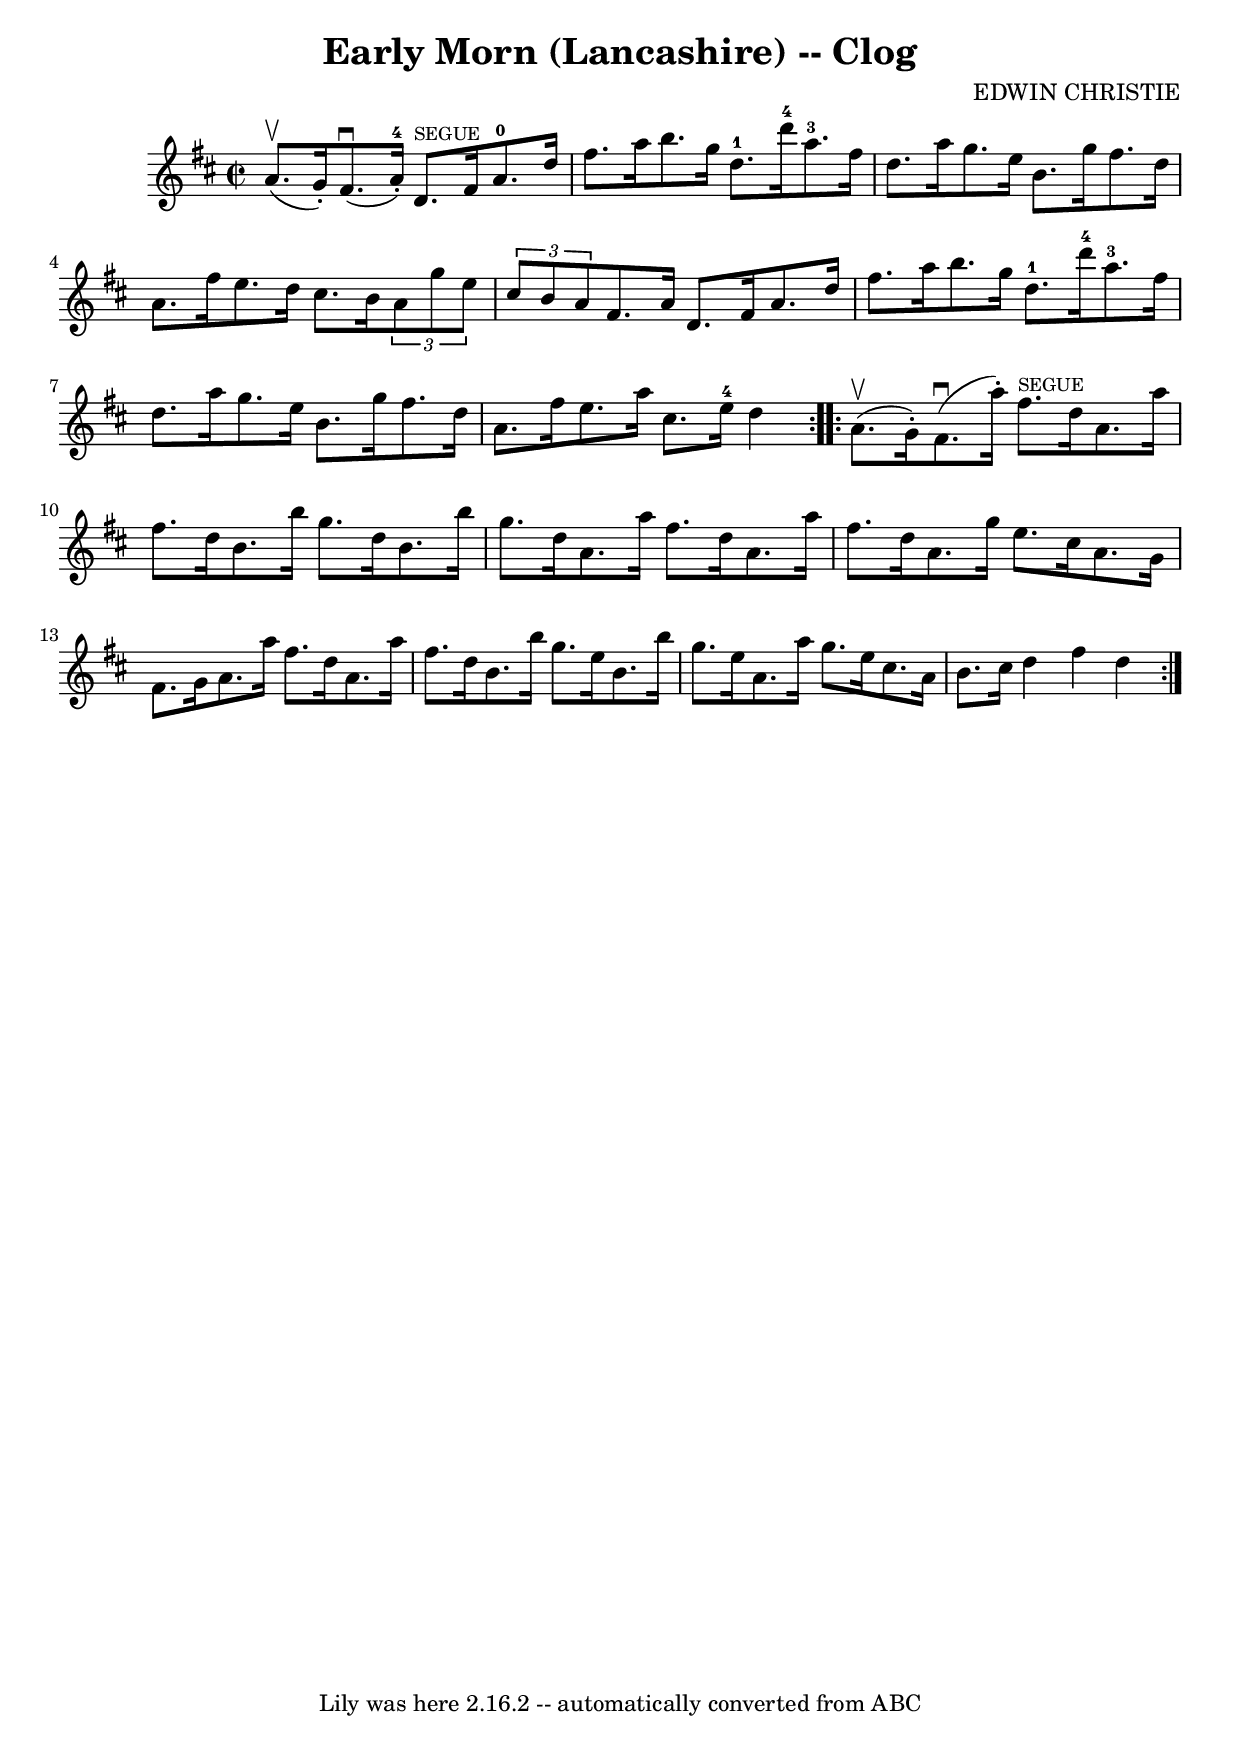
\version "2.16.2"
\include "Mammoth.ily"
\header {
  %% book = "Ryan's Mammoth Collection"
  composer = "EDWIN CHRISTIE"
  crossRefNumber = "1"
  footnotes = "\\\\159 945"
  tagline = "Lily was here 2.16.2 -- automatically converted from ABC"
  title = "Early Morn (Lancashire) -- Clog"

}
voicedefault =  {



  \repeat volta 2 {

    \override Staff.TimeSignature #'style = #'C
    \time 2/2 
    \key d \major a'8.^\upbow(g'16 -.) |
    fis'8. 
    ^\downbow(a'16-4-.) d'8.^\segue fis'16 a'8.-0 d''16    
    fis''8. a''16    |
    b''8. g''16 d''8.-1 d'''16-4     
    a''8.-3 fis''16 d''8. a''16    |
    g''8. e''16 b'8.   
    g''16 fis''8. d''16 a'8. fis''16    |
    e''8. d''16    
    cis''8. b'16    \times 2/3 { a'8 g''8 e''8  
			       }   \times 2/3 {   
				 cis''8 b'8 a'8  
			       }   |
    fis'8. a'16 d'8. fis'16 a'8. 
    d''16 fis''8. a''16    |
    b''8. g''16 d''8.-1   
    d'''16-4 a''8.-3 fis''16 d''8. a''16    |
    g''8.    
    e''16 b'8. g''16 fis''8. d''16 a'8. fis''16    |
    
    e''8. a''16 cis''8. e''16-4 d''4  
  }     
  \repeat volta 2 {
    a'8. 
    ^\upbow(g'16 -.) |
    fis'8.^\downbow(a''16 -.) fis''8. 
    ^\segue d''16 a'8. a''16 fis''8. d''16    |
    b'8.    
    b''16 g''8. d''16 b'8. b''16 g''8. d''16    |
    a'8.   
    a''16 fis''8. d''16 a'8. a''16 fis''8. d''16    |
    
    a'8. g''16 e''8. cis''16 a'8. g'16 fis'8. g'16    |
    
    a'8. a''16 fis''8. d''16 a'8. a''16 fis''8. d''16    
    |
    b'8. b''16 g''8. e''16 b'8. b''16 g''8. e''16   
    |
    a'8. a''16 g''8. e''16 cis''8. a'16 b'8.    
    cis''16    |
    d''4 fis''4 d''4    
  }   

}

\score{
  <<

    \context Staff="default"
    {
      \voicedefault 
      
    }

  >>
  \layout {
    
  }
  \midi {
  }

}
